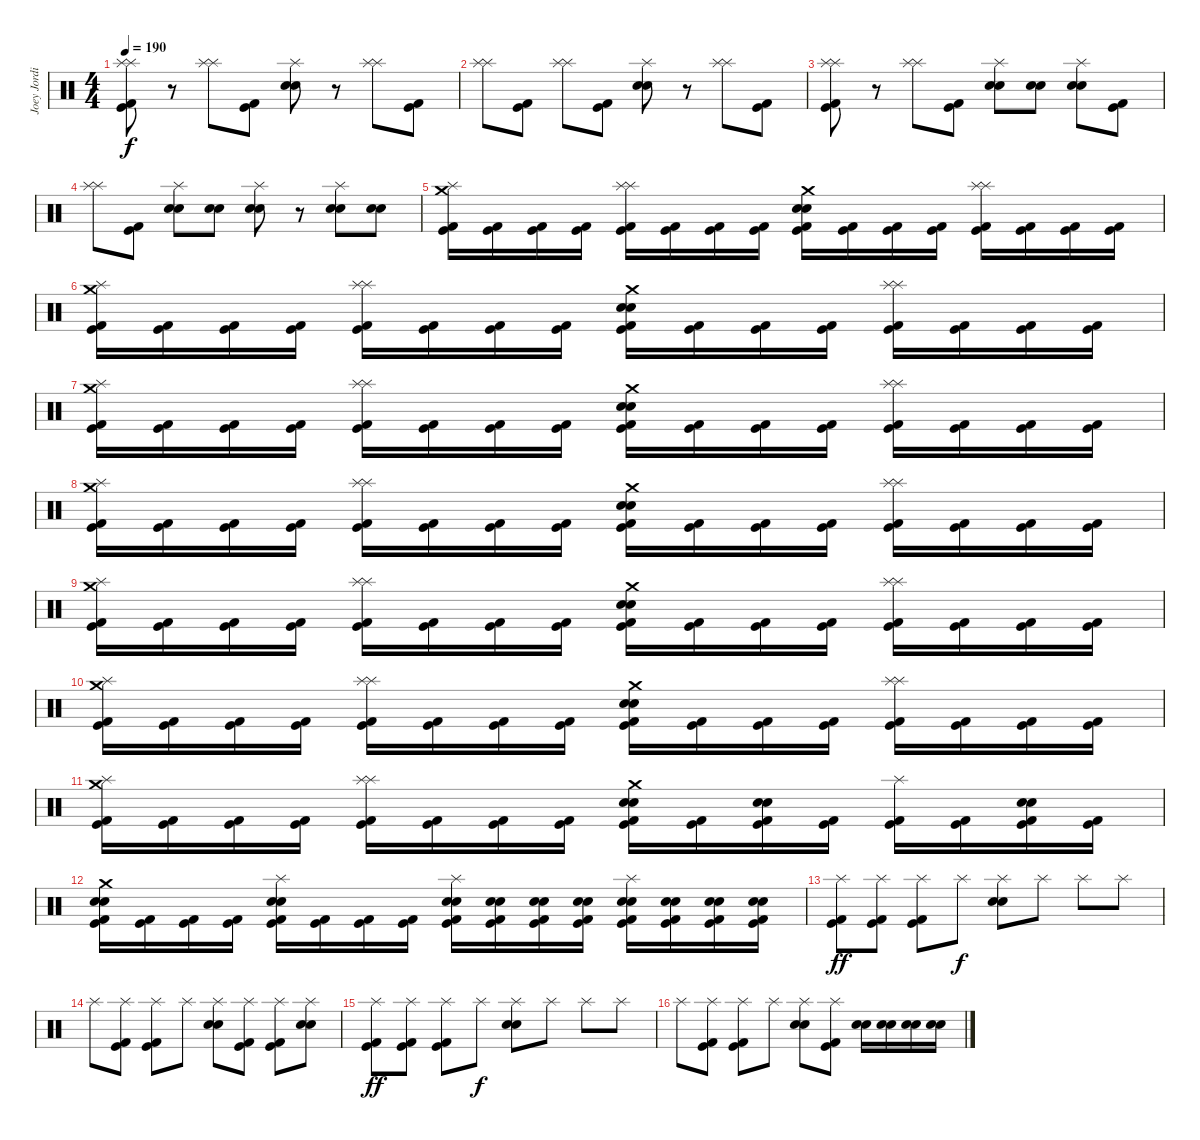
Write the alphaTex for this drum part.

\track ("Joey Jordison" "Joey Jordi") {instrument percussion}
\staff {score}
\articulation defaults
\ts (4 4)
\tempo 190
\clef neutral
\ks c
("Splash (hit)" "Splash (hit)" "Kick (hit) 2" "Kick (hit)").8{dy f} r.8 ("Splash (hit)" "Splash (hit)").8 ("Kick (hit) 2" "Kick (hit)").8 ("Splash (hit)" "Electric Snare (hit)" "Electric Snare (hit)").8 r.8 ("Splash (hit)" "Splash (hit)").8 ("Kick (hit) 2" "Kick (hit)").8 |
("Splash (hit)" "Splash (hit)").8 ("Kick (hit) 2" "Kick (hit)").8 ("Splash (hit)" "Splash (hit)").8 ("Kick (hit) 2" "Kick (hit)").8 ("Splash (hit)" "Electric Snare (hit)" "Electric Snare (hit)").8 r.8 ("Splash (hit)" "Splash (hit)").8 ("Kick (hit) 2" "Kick (hit)").8 |
("Splash (hit)" "Splash (hit)" "Kick (hit)" "Kick (hit) 2").8 r.8 ("Splash (hit)" "Splash (hit)").8 ("Kick (hit) 2" "Kick (hit)").8 ("Splash (hit)" "Electric Snare (hit)" "Electric Snare (hit)").8 ("Electric Snare (hit)" "Electric Snare (hit)").8 ("Splash (hit)" "Electric Snare (hit)" "Electric Snare (hit)").8 ("Kick (hit) 2" "Kick (hit)").8 |
("Splash (hit)" "Splash (hit)").8 ("Kick (hit) 2" "Kick (hit)").8 ("Splash (hit)" "Electric Snare (hit)" "Electric Snare (hit)").8 ("Electric Snare (hit)" "Electric Snare (hit)").8 ("Splash (hit)" "Electric Snare (hit)" "Electric Snare (hit)").8 r.8 ("Splash (hit)" "Electric Snare (hit)" "Electric Snare (hit)").8 ("Electric Snare (hit)" "Electric Snare (hit)").8 |
("Crash medium (hit)" "Splash (hit)" "Kick (hit) 2" "Kick (hit)").16 ("Kick (hit)" "Kick (hit) 2").16 ("Kick (hit) 2" "Kick (hit)").16 ("Kick (hit) 2" "Kick (hit)").16 ("Splash (hit)" "Splash (hit)" "Kick (hit)" "Kick (hit) 2").16 ("Kick (hit) 2" "Kick (hit)").16 ("Kick (hit)" "Kick (hit) 2").16 ("Kick (hit)" "Kick (hit) 2").16 ("Crash medium (hit)" "Electric Snare (hit)" "Electric Snare (hit)" "Kick (hit) 2" "Kick (hit)").16 ("Kick (hit)" "Kick (hit) 2").16 ("Kick (hit)" "Kick (hit) 2").16 ("Kick (hit)" "Kick (hit) 2").16 ("Splash (hit)" "Splash (hit)" "Kick (hit)" "Kick (hit) 2").16 ("Kick (hit)" "Kick (hit) 2").16 ("Kick (hit)" "Kick (hit) 2").16 ("Kick (hit)" "Kick (hit) 2").16 |
("Crash medium (hit)" "Splash (hit)" "Kick (hit) 2" "Kick (hit)").16 ("Kick (hit)" "Kick (hit) 2").16 ("Kick (hit) 2" "Kick (hit)").16 ("Kick (hit) 2" "Kick (hit)").16 ("Splash (hit)" "Splash (hit)" "Kick (hit)" "Kick (hit) 2").16 ("Kick (hit) 2" "Kick (hit)").16 ("Kick (hit)" "Kick (hit) 2").16 ("Kick (hit)" "Kick (hit) 2").16 ("Crash medium (hit)" "Electric Snare (hit)" "Electric Snare (hit)" "Kick (hit) 2" "Kick (hit)").16 ("Kick (hit)" "Kick (hit) 2").16 ("Kick (hit)" "Kick (hit) 2").16 ("Kick (hit)" "Kick (hit) 2").16 ("Splash (hit)" "Splash (hit)" "Kick (hit)" "Kick (hit) 2").16 ("Kick (hit)" "Kick (hit) 2").16 ("Kick (hit)" "Kick (hit) 2").16 ("Kick (hit)" "Kick (hit) 2").16 |
("Crash medium (hit)" "Splash (hit)" "Kick (hit) 2" "Kick (hit)").16 ("Kick (hit)" "Kick (hit) 2").16 ("Kick (hit) 2" "Kick (hit)").16 ("Kick (hit) 2" "Kick (hit)").16 ("Splash (hit)" "Splash (hit)" "Kick (hit)" "Kick (hit) 2").16 ("Kick (hit) 2" "Kick (hit)").16 ("Kick (hit)" "Kick (hit) 2").16 ("Kick (hit)" "Kick (hit) 2").16 ("Crash medium (hit)" "Electric Snare (hit)" "Electric Snare (hit)" "Kick (hit) 2" "Kick (hit)").16 ("Kick (hit)" "Kick (hit) 2").16 ("Kick (hit)" "Kick (hit) 2").16 ("Kick (hit)" "Kick (hit) 2").16 ("Splash (hit)" "Splash (hit)" "Kick (hit)" "Kick (hit) 2").16 ("Kick (hit)" "Kick (hit) 2").16 ("Kick (hit)" "Kick (hit) 2").16 ("Kick (hit)" "Kick (hit) 2").16 |
("Crash medium (hit)" "Splash (hit)" "Kick (hit) 2" "Kick (hit)").16 ("Kick (hit)" "Kick (hit) 2").16 ("Kick (hit) 2" "Kick (hit)").16 ("Kick (hit) 2" "Kick (hit)").16 ("Splash (hit)" "Splash (hit)" "Kick (hit)" "Kick (hit) 2").16 ("Kick (hit) 2" "Kick (hit)").16 ("Kick (hit)" "Kick (hit) 2").16 ("Kick (hit)" "Kick (hit) 2").16 ("Crash medium (hit)" "Electric Snare (hit)" "Electric Snare (hit)" "Kick (hit) 2" "Kick (hit)").16 ("Kick (hit)" "Kick (hit) 2").16 ("Kick (hit)" "Kick (hit) 2").16 ("Kick (hit)" "Kick (hit) 2").16 ("Splash (hit)" "Splash (hit)" "Kick (hit)" "Kick (hit) 2").16 ("Kick (hit)" "Kick (hit) 2").16 ("Kick (hit)" "Kick (hit) 2").16 ("Kick (hit)" "Kick (hit) 2").16 |
("Crash medium (hit)" "Splash (hit)" "Kick (hit) 2" "Kick (hit)").16 ("Kick (hit)" "Kick (hit) 2").16 ("Kick (hit) 2" "Kick (hit)").16 ("Kick (hit) 2" "Kick (hit)").16 ("Splash (hit)" "Splash (hit)" "Kick (hit)" "Kick (hit) 2").16 ("Kick (hit) 2" "Kick (hit)").16 ("Kick (hit)" "Kick (hit) 2").16 ("Kick (hit)" "Kick (hit) 2").16 ("Crash medium (hit)" "Electric Snare (hit)" "Electric Snare (hit)" "Kick (hit) 2" "Kick (hit)").16 ("Kick (hit)" "Kick (hit) 2").16 ("Kick (hit)" "Kick (hit) 2").16 ("Kick (hit)" "Kick (hit) 2").16 ("Splash (hit)" "Splash (hit)" "Kick (hit)" "Kick (hit) 2").16 ("Kick (hit)" "Kick (hit) 2").16 ("Kick (hit)" "Kick (hit) 2").16 ("Kick (hit)" "Kick (hit) 2").16 |
("Crash medium (hit)" "Splash (hit)" "Kick (hit) 2" "Kick (hit)").16 ("Kick (hit)" "Kick (hit) 2").16 ("Kick (hit) 2" "Kick (hit)").16 ("Kick (hit) 2" "Kick (hit)").16 ("Splash (hit)" "Splash (hit)" "Kick (hit)" "Kick (hit) 2").16 ("Kick (hit) 2" "Kick (hit)").16 ("Kick (hit)" "Kick (hit) 2").16 ("Kick (hit)" "Kick (hit) 2").16 ("Crash medium (hit)" "Electric Snare (hit)" "Electric Snare (hit)" "Kick (hit) 2" "Kick (hit)").16 ("Kick (hit)" "Kick (hit) 2").16 ("Kick (hit)" "Kick (hit) 2").16 ("Kick (hit)" "Kick (hit) 2").16 ("Splash (hit)" "Splash (hit)" "Kick (hit)" "Kick (hit) 2").16 ("Kick (hit)" "Kick (hit) 2").16 ("Kick (hit)" "Kick (hit) 2").16 ("Kick (hit)" "Kick (hit) 2").16 |
("Crash medium (hit)" "Splash (hit)" "Kick (hit) 2" "Kick (hit)").16 ("Kick (hit)" "Kick (hit) 2").16 ("Kick (hit) 2" "Kick (hit)").16 ("Kick (hit) 2" "Kick (hit)").16 ("Splash (hit)" "Splash (hit)" "Kick (hit)" "Kick (hit) 2").16 ("Kick (hit) 2" "Kick (hit)").16 ("Kick (hit)" "Kick (hit) 2").16 ("Kick (hit)" "Kick (hit) 2").16 ("Crash medium (hit)" "Electric Snare (hit)" "Electric Snare (hit)" "Kick (hit) 2" "Kick (hit)").16 ("Kick (hit)" "Kick (hit) 2").16 ("Electric Snare (hit)" "Electric Snare (hit)" "Kick (hit)" "Kick (hit) 2").16 ("Kick (hit)" "Kick (hit) 2").16 ("Splash (hit)" "Kick (hit)" "Kick (hit) 2").16 ("Kick (hit)" "Kick (hit) 2").16 ("Electric Snare (hit)" "Electric Snare (hit)" "Kick (hit)" "Kick (hit) 2").16 ("Kick (hit)" "Kick (hit) 2").16 |
("Crash medium (hit)" "Electric Snare (hit)" "Electric Snare (hit)" "Kick (hit) 2" "Kick (hit)").16 ("Kick (hit)" "Kick (hit) 2").16 ("Kick (hit) 2" "Kick (hit)").16 ("Kick (hit) 2" "Kick (hit)").16 ("Splash (hit)" "Electric Snare (hit)" "Electric Snare (hit)" "Kick (hit)" "Kick (hit) 2").16 ("Kick (hit) 2" "Kick (hit)").16 ("Kick (hit)" "Kick (hit) 2").16 ("Kick (hit)" "Kick (hit) 2").16 ("Splash (hit)" "Electric Snare (hit)" "Electric Snare (hit)" "Kick (hit) 2" "Kick (hit)").16 ("Electric Snare (hit)" "Electric Snare (hit)" "Kick (hit)" "Kick (hit) 2").16 ("Electric Snare (hit)" "Electric Snare (hit)" "Kick (hit)" "Kick (hit) 2").16 ("Electric Snare (hit)" "Electric Snare (hit)" "Kick (hit)" "Kick (hit) 2").16 ("Splash (hit)" "Electric Snare (hit)" "Electric Snare (hit)" "Kick (hit)" "Kick (hit) 2").16 ("Electric Snare (hit)" "Electric Snare (hit)" "Kick (hit)" "Kick (hit) 2").16 ("Electric Snare (hit)" "Electric Snare (hit)" "Kick (hit)" "Kick (hit) 2").16 ("Electric Snare (hit)" "Electric Snare (hit)" "Kick (hit)" "Kick (hit) 2").16 |
("Splash (hit)" "Kick (hit) 2" "Kick (hit)").8{dy ff} ("Splash (hit)" "Kick (hit)" "Kick (hit) 2").8 ("Splash (hit)" "Kick (hit)" "Kick (hit) 2").8 "Splash (hit)".8{dy f} ("Splash (hit)" "Electric Snare (hit)" "Electric Snare (hit)").8 "Splash (hit)".8 "Splash (hit)".8 "Splash (hit)".8 |
"Splash (hit)".8 ("Splash (hit)" "Kick (hit) 2" "Kick (hit)").8 ("Splash (hit)" "Kick (hit)" "Kick (hit) 2").8 "Splash (hit)".8 ("Splash (hit)" "Electric Snare (hit)" "Electric Snare (hit)").8 ("Splash (hit)" "Kick (hit) 2" "Kick (hit)").8 ("Splash (hit)" "Kick (hit) 2" "Kick (hit)").8 ("Splash (hit)" "Electric Snare (hit)" "Electric Snare (hit)").8 |
("Splash (hit)" "Kick (hit) 2" "Kick (hit)").8{dy ff} ("Splash (hit)" "Kick (hit)" "Kick (hit) 2").8 ("Splash (hit)" "Kick (hit)" "Kick (hit) 2").8 "Splash (hit)".8{dy f} ("Splash (hit)" "Electric Snare (hit)" "Electric Snare (hit)").8 "Splash (hit)".8 "Splash (hit)".8 "Splash (hit)".8 |
"Splash (hit)".8 ("Splash (hit)" "Kick (hit) 2" "Kick (hit)").8 ("Splash (hit)" "Kick (hit)" "Kick (hit) 2").8 "Splash (hit)".8 ("Splash (hit)" "Electric Snare (hit)" "Electric Snare (hit)").8 ("Splash (hit)" "Kick (hit) 2" "Kick (hit)").8 ("Electric Snare (hit)" "Electric Snare (hit)").16 ("Electric Snare (hit)" "Electric Snare (hit)").16 ("Electric Snare (hit)" "Electric Snare (hit)").16 ("Electric Snare (hit)" "Electric Snare (hit)").16
